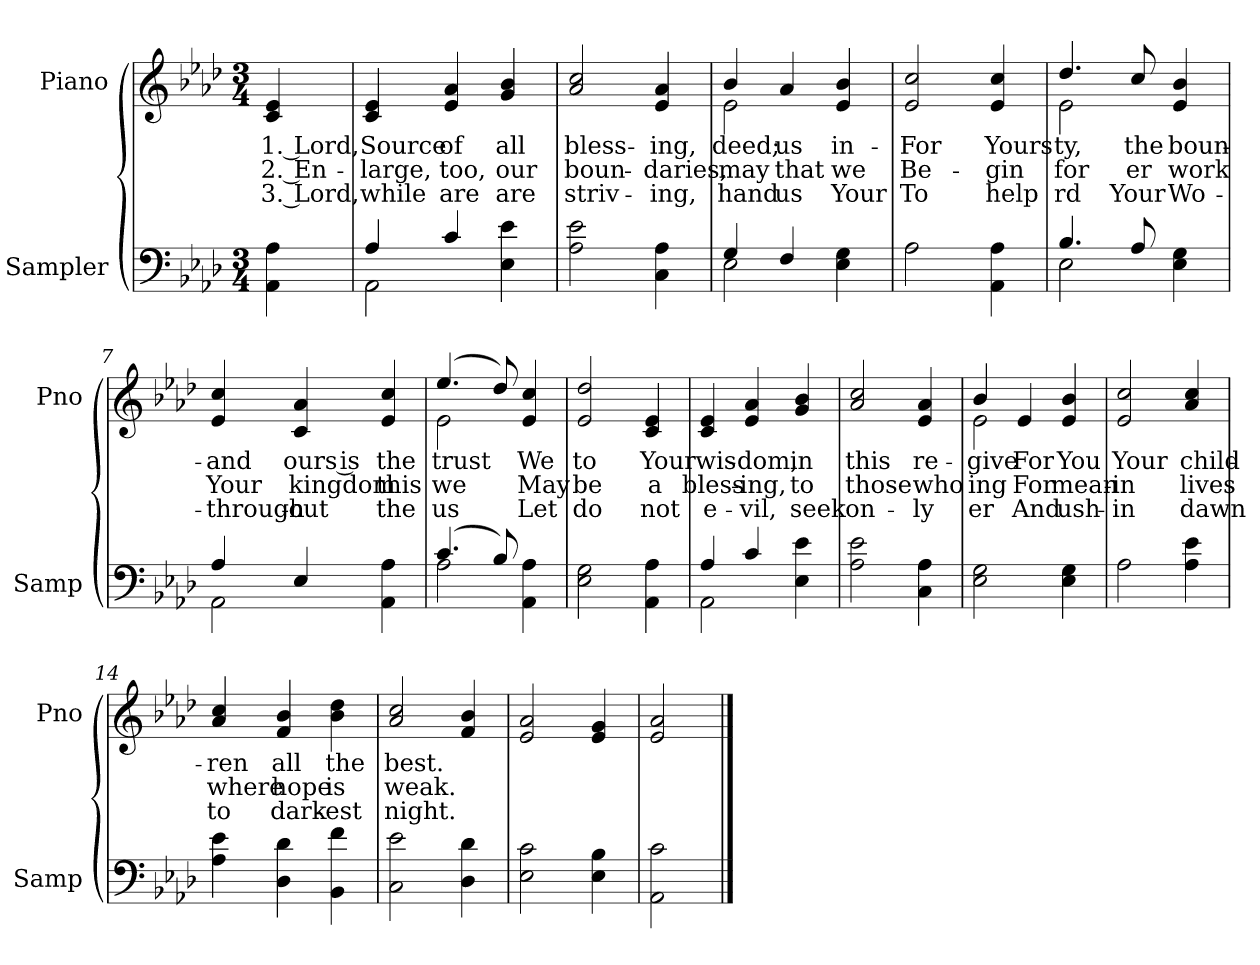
**kern	**kern	**text	**text	**text
*part2	*part1	*part1	*part1	*part1
*staff2	*staff1	*staff1	*staff1	*staff1
*I"Sampler	*I"Piano	*	*	*
*I'Samp	*I'Pno	*	*	*
*clefF4	*clefG2	*	*	*
*k[b-e-a-d-]	*k[b-e-a-d-]	*	*	*
*A-:	*A-:	*	*	*
*M3/4	*M3/4	*	*	*
=1	=1	=1	=1	=1
4AA-\ 4A-\	4c/ 4e-/	1. Lord,	2. En-	3. Lord,
=2	=2	=2	=2	=2
*^	*	*	*	*
4A-/	2AA-	4c/ 4e-/	Source	-large,	while
4c/	.	4e-/ 4a-/	of	too,	are
4E-\ 4e-\	4ryy	4g/ 4b-/	all	our	are
*v	*v	*	*	*	*
=3	=3	=3	=3	=3
2A-\ 2e-\	2a-/ 2cc/	bless-	boun-	striv-
4C\ 4A-\	4e-/ 4a-/	-ing,	-daries,	-ing,
=4	=4	=4	=4	=4
*^	*^	*	*	*
4G/	2E-	4b-/	2e-	-deed;	may	hand
4F/	.	4a-/	.	us	that	us
4E-\ 4G\	4ryy	4e-/ 4b-/	4ryy	in-	we	Your
*v	*v	*	*	*	*	*
*	*v	*v	*	*	*
=5	=5	=5	=5	=5
2A-\	2e-/ 2cc/	For	Be-	To
4AA-\ 4A-\	4e-/ 4cc/	Yours	-gin	help
=6	=6	=6	=6	=6
*^	*^	*	*	*
4.B-/	2E-	4.dd-/	2e-	-ty,	for	-rd
8A-/	.	8cc/	.	the	-er	Your
4E-\ 4G\	4ryy	4e-/ 4b-/	4ryy	boun-	work	Wo-
*	*	*v	*v	*	*	*
=7	=7	=7	=7	=7	=7
4A-/	2AA-	4e-/ 4cc/	and	Your	through-
4E-/	.	4c/ 4a-/	ours is	kingdom	-out
4AA-\ 4A-\	4ryy	4e-/ 4cc/	the	this	the
=8	=8	=8	=8	=8	=8
*	*	*^	*	*	*
(4.c/	2A-	(4.ee-/	2e-	trust	we	us
8B-/)	.	8dd-/)	.	.	.	.
4AA-\ 4A-\	4ryy	4e-/ 4cc/	4ryy	We	May	Let
*v	*v	*	*	*	*	*
*	*v	*v	*	*	*
=9	=9	=9	=9	=9
2E-\ 2G\	2e-/ 2dd-/	to	be	do
4AA-\ 4A-\	4c/ 4e-/	Your	a	not
=10	=10	=10	=10	=10
*^	*	*	*	*
4A-/	2AA-	4c/ 4e-/	wis-	bless-	e-
4c/	.	4e-/ 4a-/	-dom,	-ing,	-vil,
4E-\ 4e-\	4ryy	4g/ 4b-/	in	to	seek
*v	*v	*	*	*	*
=11	=11	=11	=11	=11
2A-\ 2e-\	2a-/ 2cc/	this	those	on-
4C\ 4A-\	4e-/ 4a-/	re-	who	-ly
=12	=12	=12	=12	=12
*	*^	*	*	*
2E-\ 2G\	4b-/	2e-	give	-ing	-er
.	4e-/	.	For	For	And
4E-\ 4G\	4e-/ 4b-/	4ryy	You	mean-	ush-
*	*v	*v	*	*	*
=13	=13	=13	=13	=13
2A-\	2e-/ 2cc/	Your	in	in
4A-\ 4e-\	4a-/ 4cc/	child-	lives	dawn
=14	=14	=14	=14	=14
4A-\ 4e-\	4a-/ 4cc/	-ren	where	to
4D-\ 4d-\	4f/ 4b-/	all	hope	dark-
4BB-\ 4f\	4b-\ 4dd-\	the	is	-est
=15	=15	=15	=15	=15
2C\ 2e-\	2a-/ 2cc/	best.	weak.	night.
4D-\ 4d-\	4f/ 4b-/	.	.	.
=16	=16	=16	=16	=16
2E-\ 2c\	2e-/ 2a-/	.	.	.
4E-\ 4B-\	4e-/ 4g/	.	.	.
=17	=17	=17	=17	=17
2AA-\ 2c\	2e-/ 2a-/	.	.	.
==	==	==	==	==
*-	*-	*-	*-	*-
